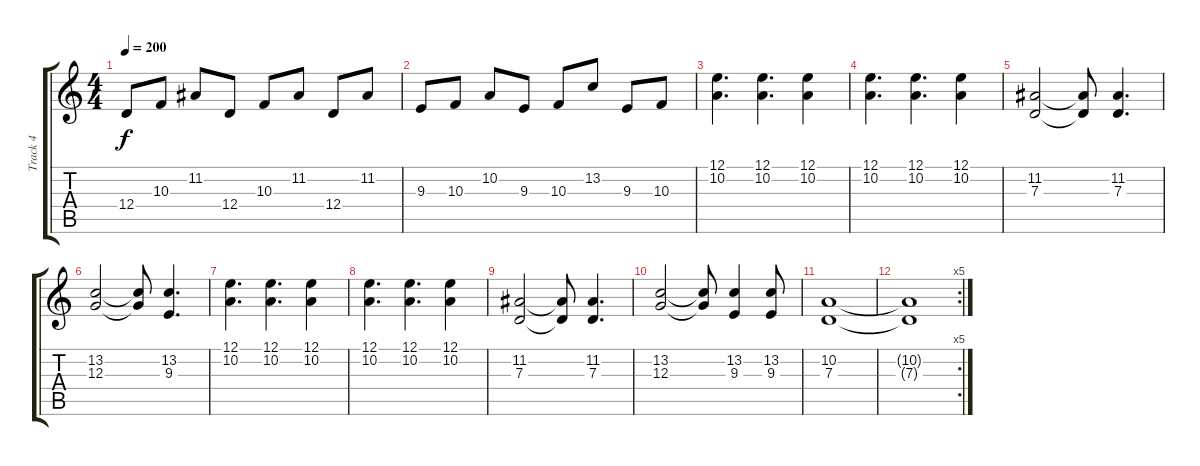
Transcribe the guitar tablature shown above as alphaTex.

\track ("Track 4" "Track 4") {instrument tenorsax}
\staff {score tabs}
\tuning (E4 B3 G3 D3 A2 E2) {hide}
\ts (4 4)
\tempo 200
\clef g2
\ks c
12.4.8{dy f} 10.3.8 11.2.8 12.4.8 10.3.8 11.2.8 12.4.8 11.2.8 |
9.3.8 10.3.8 10.2.8 9.3.8 10.3.8 13.2.8 9.3.8 10.3.8 |
(12.1 10.2).4{d} (12.1 10.2).4{d} (12.1 10.2).4 |
(12.1 10.2).4{d} (12.1 10.2).4{d} (12.1 10.2).4 |
(11.2 7.3).2 (11.2{t} 7.3{t}).8 (11.2 7.3).4{d} |
(13.2 12.3).2 (13.2{t} 12.3{t}).8 (13.2 9.3).4{d} |
(12.1 10.2).4{d} (12.1 10.2).4{d} (12.1 10.2).4 |
(12.1 10.2).4{d} (12.1 10.2).4{d} (12.1 10.2).4 |
(11.2 7.3).2 (11.2{t} 7.3{t}).8 (11.2 7.3).4{d} |
(13.2 12.3).2 (13.2{t} 12.3{t}).8 (13.2 9.3).4 (13.2 9.3).8 |
(10.2 7.3).1 |
\rc 5
(10.2{t} 7.3{t}).1
